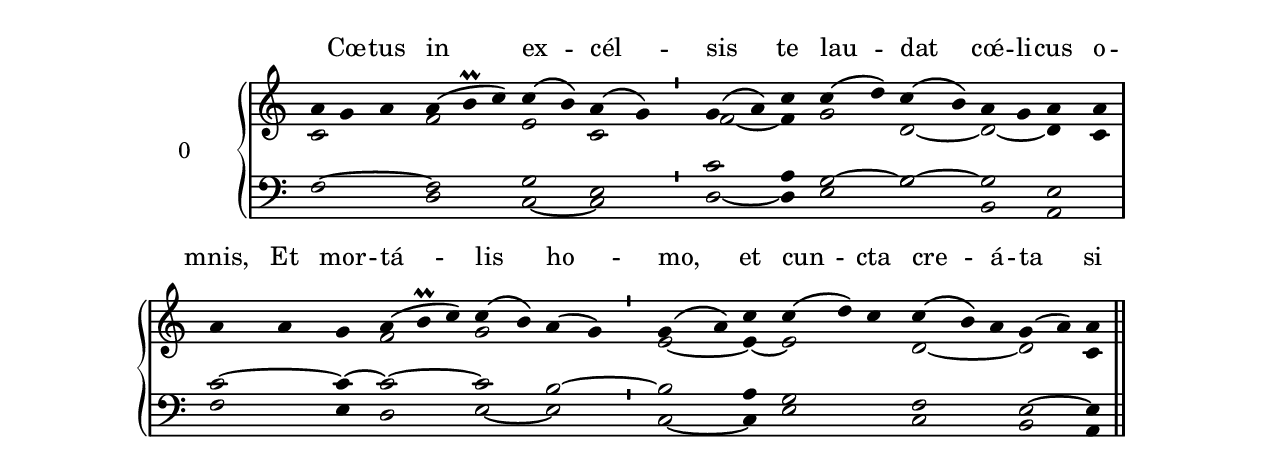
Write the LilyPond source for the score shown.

\version "2.18"
\include "gregorian.ly"
\include "noh2.ily"


%Page reference: page i.305
%(volume.page)

global = {
 \key a \minor
 \cadenzaOn 
}

\header {
  title = \markup \center-column {"" \vspace #1 }
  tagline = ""
  composer = ""
}

\paper {
 #(include-special-characters)
  oddHeaderMarkup = \markup \fill-line {
    \line {}
    \center-column {
      \on-the-fly #first-page     " "
      \on-the-fly #not-first-page ""
    }
    \line { \on-the-fly #print-page-number-check-first \fromproperty #'page:page-number-string }
  }
  evenHeaderMarkup = \markup \fill-line {
    \line { \on-the-fly #print-page-number-check-first \fromproperty #'page:page-number-string }
    \center-column { "" }
    \line {}
  }
}

chantText = \lyricmode {
2 Cœ -- tus in ex -- cél -- sis te lau -- dat cœ́ -- li -- cus o -- mnis, 
Et mor -- tá -- lis ho -- mo, et cun -- cta cre -- á -- ta si -- mul. }

chantMusic = {
\tieDown     a'4 g'4 a'4 a'4 ( b'\prall c''4) c''4 ( b'4) a'4 ( g'4) \divisioMinima
 g'4 ( a'4) c''4 c''4 ( d''4) c''4 ( b'4) a'4 g'4 a'4 a'4 \divisioMaxima \forceBreak

 a'4 a'4 g'4 a'4 ( b'\prall c''4) c''4 ( b'4) a'4 ( g'4) \divisioMinima
 g'4 ( a'4) c''4 c''4 ( d''4) c''4 c''4 ( b'4) a'4 g'4 ( a'4) a'4 \finalis

}

altoMusic = {
c'2*3/2 f'2*3/2 e'2 c'2 \divisioMinima
f'2 ~ f'4 g'2 d'2 ~ d'2 ~ d'4 c'4 \divisioMaxima
r2*3/2 f'2*3/2 g'2 r2 \divisioMinima
e'2 ~ e'4 ~ e'2*3/2 d'2*3/2 ~ d'2 c'4 \finalis
}

tenorMusic = {
f2*3/2 ~ f2*3/2 g2 e2 \divisioMinima
c'2 a4 g2 ~ g2 ~ g2 e2 \divisioMaxima
c'2 ~ c'4 ~ c'2*3/2 ~ c'2 b2 ~ \divisioMinima
b2 a4 g2*3/2 f2*3/2 e2 ~ e4 \finalis
}

bassMusic = {
r2*3/2 d2*3/2 c2 ~ c2 \divisioMinima
d2 ~ d4 e2 g2 b,2 a,2 \divisioMaxima
f2 e4 d2*3/2 e2 ~ e2 \divisioMinima
c2 ~ c4 e2*3/2 c2*3/2 b,2 a,4 \finalis
}

voiceLines = {
\voiceLineStyle


}

\score{
  <<
    \new GrandStaff <<
      \set GrandStaff.autoBeaming = ##f
      \set GrandStaff.instrumentName = \markup \center-column {
        ""
        "0"
      }
      \new Staff = up <<
        \new Voice = "chant" {
          \voiceOne \global \chantMusic
        }
        \new Voice {
          \voiceTwo \global \altoMusic
        }
      >>

      \new Staff = down <<
        \clef bass
        \new Voice {
          \voiceOne \global \tenorMusic
        }
        \new Voice {
          \voiceTwo \global \bassMusic
        }
	\new Voice {
        \voiceThree \global \voiceLines
        }
      >>
    >>
    \new Lyrics \lyricsto chant {
      \chantText
    }
  >>
  \layout{
  }
  \midi{
    \tempo 4 = 125
  }
}
